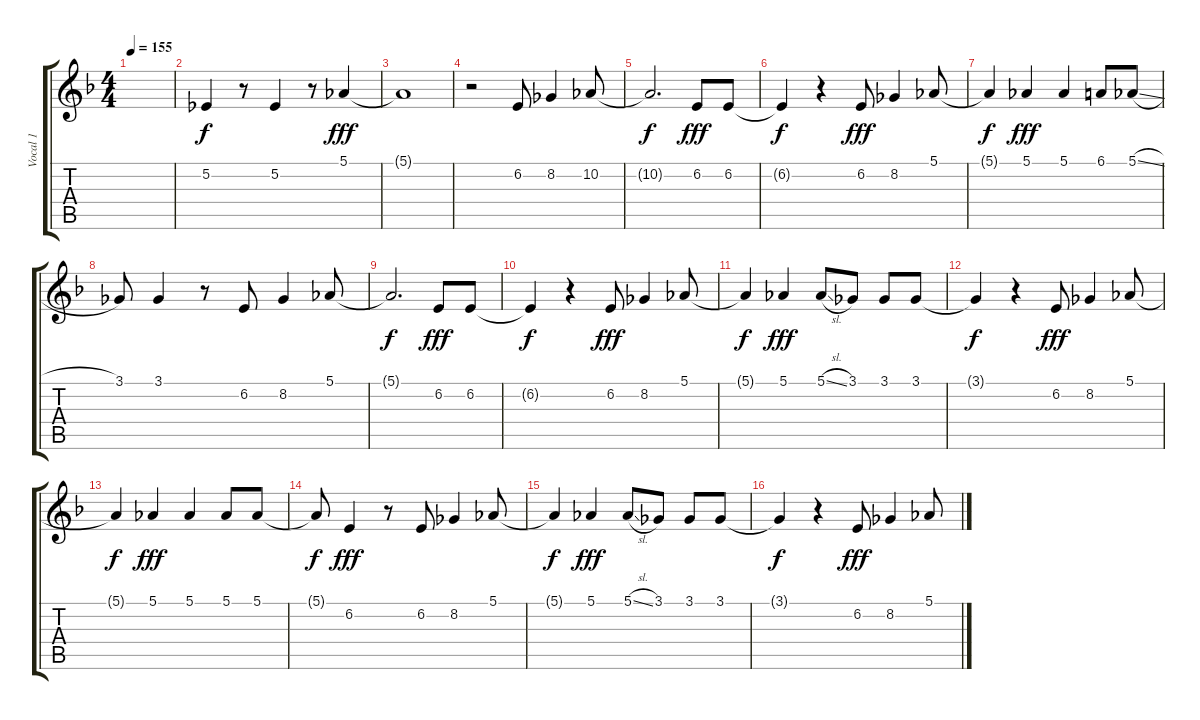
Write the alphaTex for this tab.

\track ("Vocal 1" "Vocal 1") {instrument baritonesax}
\staff {score tabs}
\tuning (Eb4 Bb3 Gb3 Db3 Ab2 Eb2) {hide}
\ts (4 4)
\tempo 155
\clef g2
\ks dminor
|
5.2.4 r.8 5.2.4 r.8 5.1.4{dy fff} |
5.1{t}.1 |
r.2 6.2.8 8.2.4 10.2.8 |
10.2{t}.2{d dy f} 6.2.8{dy fff} 6.2.8 |
6.2{t}.4{dy f} r.4 6.2.8{dy fff} 8.2.4 5.1.8 |
5.1{t}.4{dy f} 5.1.4{dy fff} 5.1.4 6.1.8 5.1{sl}.8 |
3.1.8 3.1.4 r.8 6.2.8 8.2.4 5.1.8 |
5.1{t}.2{d dy f} 6.2.8{dy fff} 6.2.8 |
6.2{t}.4{dy f} r.4 6.2.8{dy fff} 8.2.4 5.1.8 |
5.1{t}.4{dy f} 5.1.4{dy fff} 5.1{sl}.8 3.1.8 3.1.8 3.1.8 |
3.1{t}.4{dy f} r.4 6.2.8{dy fff} 8.2.4 5.1.8 |
5.1{t}.4{dy f} 5.1.4{dy fff} 5.1.4 5.1.8 5.1.8 |
5.1{t}.8{dy f} 6.2.4{dy fff} r.8 6.2.8 8.2.4 5.1.8 |
5.1{t}.4{dy f} 5.1.4{dy fff} 5.1{sl}.8 3.1.8 3.1.8 3.1.8 |
3.1{t}.4{dy f} r.4 6.2.8{dy fff} 8.2.4 5.1.8
